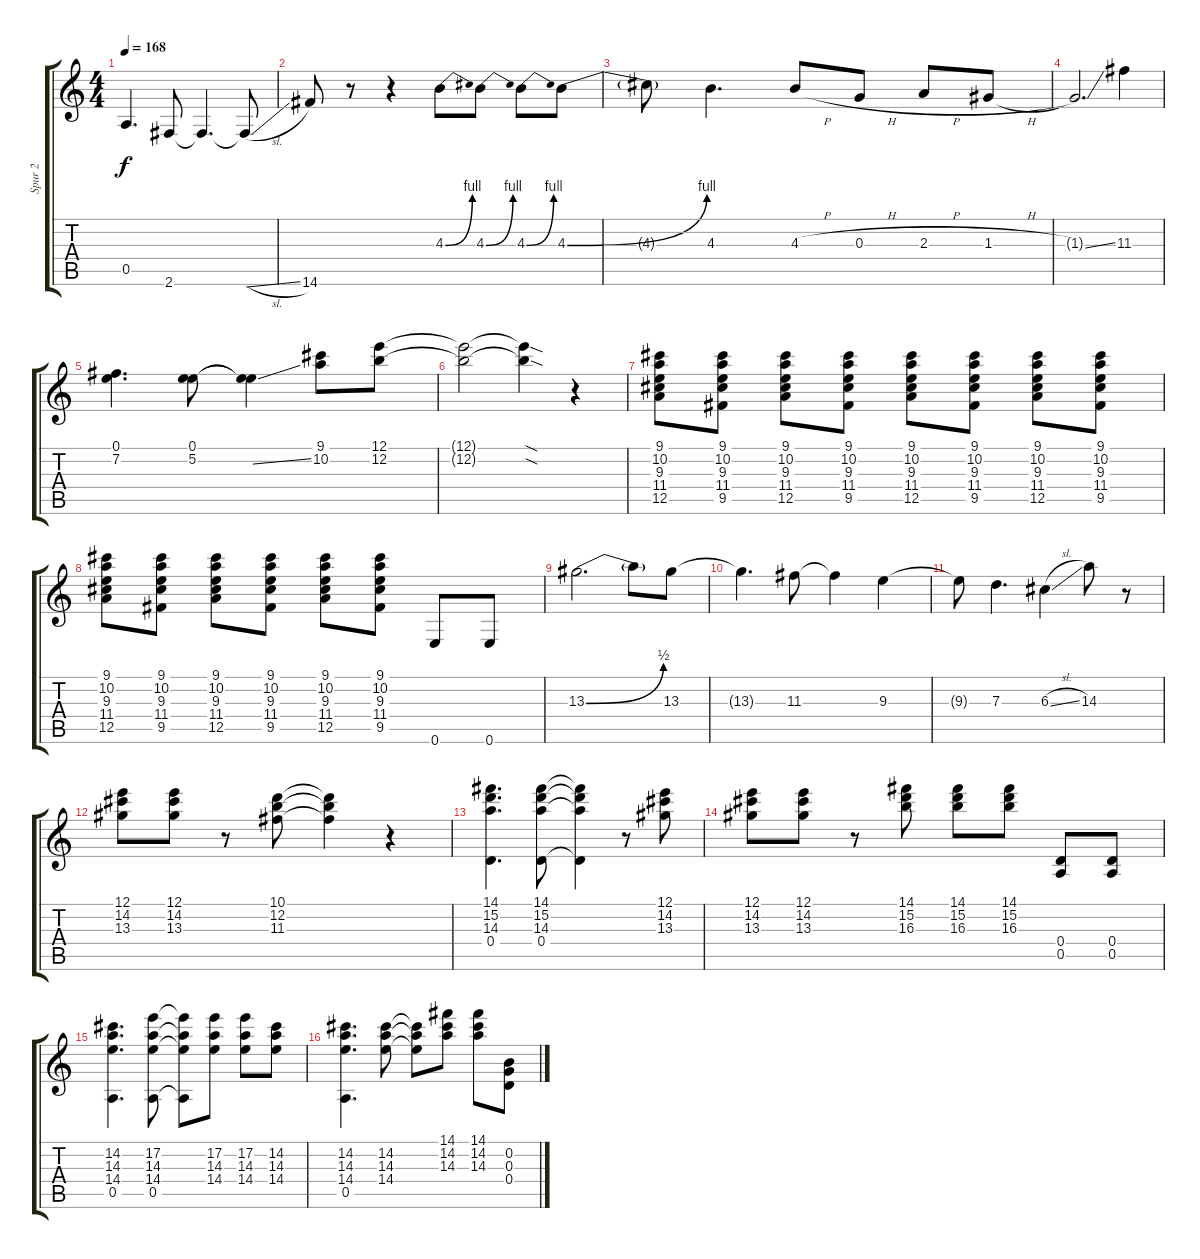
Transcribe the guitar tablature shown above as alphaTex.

\track ("Spur 2" "Spur 2") {instrument electricguitarclean}
\staff {score tabs}
\tuning (E4 B3 G3 D3 A2 E2) {hide}
\ts (4 4)
\tempo 168
\clef g2
\ks c
0.5.4{d dy f} 2.6.8 2.6{t}.4{d} 2.6{sl t}.8 |
14.6.8 r.8 r.4 4.3{be (bend 0 0 60 4)}.8 4.3{be (bend 0 0 60 4)}.8 4.3{be (bend 0 0 60 4)}.8 4.3{be (bend 0 0 60 4)}.8 |
4.3{t}.8 4.3.4{d} 4.3{h}.8 0.3{h}.8 2.3{h}.8 1.3{h}.8 |
1.3{ss t}.2{d} 11.3.4 |
(0.1 7.2).4{d} (0.1 5.2).8 (0.1{t} 5.2{ss t}).4 (9.1 10.2).8 (12.1 12.2).8 |
(12.1{t} 12.2{t}).2 (12.1{sod t} 12.2{sod t}).4 r.4 |
(9.1 10.2 9.3 11.4 12.5).8{instrument electricguitarclean} (9.1 10.2 9.3 11.4 9.5).8 (9.1 10.2 9.3 11.4 12.5).8 (9.1 10.2 9.3 11.4 9.5).8 (9.1 10.2 9.3 11.4 12.5).8 (9.1 10.2 9.3 11.4 9.5).8 (9.1 10.2 9.3 11.4 12.5).8 (9.1 10.2 9.3 11.4 9.5).8 |
(9.1 10.2 9.3 11.4 12.5).8 (9.1 10.2 9.3 11.4 9.5).8 (9.1 10.2 9.3 11.4 12.5).8 (9.1 10.2 9.3 11.4 9.5).8 (9.1 10.2 9.3 11.4 12.5).8 (9.1 10.2 9.3 11.4 9.5).8 0.6.8 0.6.8 |
13.3{be (bend 0 0 60 2)}.2{d instrument distortionguitar} 13.3{t}.8 13.3.8 |
13.3{t}.4{d} 11.3.8 11.3{t}.4 9.3.4 |
9.3{t}.8 7.3.4{d} 6.3{sl}.4 14.3.8 r.8 |
(12.1 14.2 13.3).8 (12.1 14.2 13.3).8 r.8 (10.1 12.2 11.3).8 (10.1{t} 12.2{t} 11.3{t}).4 r.4 |
(14.1 15.2 14.3 0.4).4{d} (14.1 15.2 14.3 0.4).8 (14.1{t} 15.2{t} 14.3{t} 0.4{t}).4 r.8 (12.1 14.2 13.3).8 |
(12.1 14.2 13.3).8 (12.1 14.2 13.3).8 r.8 (14.1 15.2 16.3).8 (14.1 15.2 16.3).8 (14.1 15.2 16.3).8 (0.4 0.5).8 (0.4 0.5).8 |
(14.2 14.3 14.4 0.5).4{d} (17.2 14.3 14.4 0.5).8 (17.2{t} 14.3{t} 14.4{t} 0.5{t}).8 (17.2 14.3 14.4).8 (17.2 14.3 14.4).8 (14.2 14.3 14.4).8 |
(14.2 14.3 14.4 0.5).4{d} (14.2 14.3 14.4).8 (14.2{t} 14.3{t} 14.4{t}).8 (14.1 14.2 14.3).8 (14.1 14.2 14.3).8 (0.2 0.3 0.4).8
